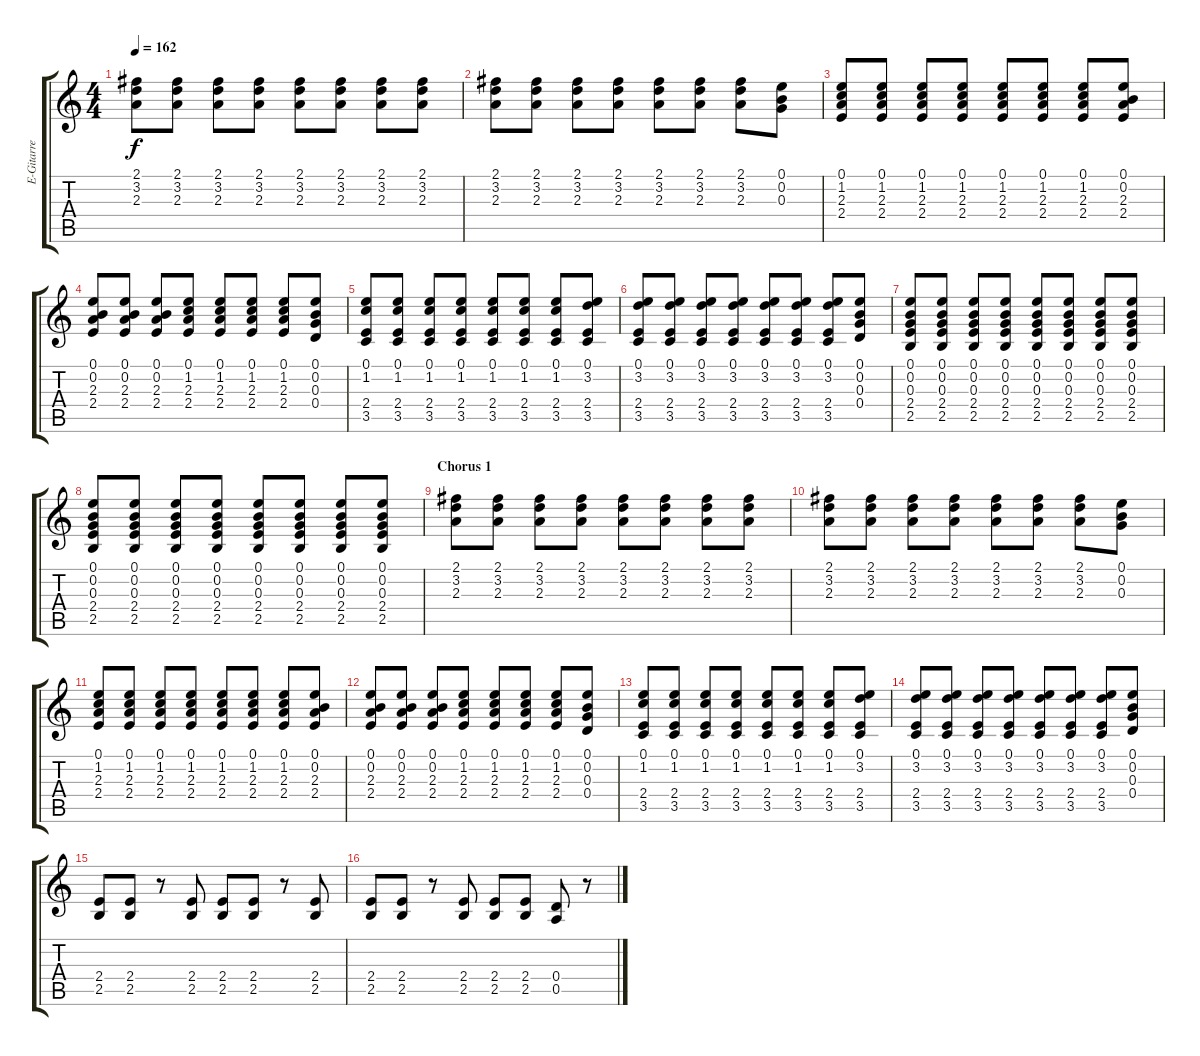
\track ("E-Gitarre" "E-Gitarre") {instrument distortionguitar}
\staff {score tabs}
\tuning (E4 B3 G3 D3 A2 E2) {hide}
\ts (4 4)
\tempo 162
\clef g2
\ks c
(2.1 3.2 2.3).8{dy f} (2.1 3.2 2.3).8 (2.1 3.2 2.3).8 (2.1 3.2 2.3).8 (2.1 3.2 2.3).8 (2.1 3.2 2.3).8 (2.1 3.2 2.3).8 (2.1 3.2 2.3).8 |
(2.1 3.2 2.3).8 (2.1 3.2 2.3).8 (2.1 3.2 2.3).8 (2.1 3.2 2.3).8 (2.1 3.2 2.3).8 (2.1 3.2 2.3).8 (2.1 3.2 2.3).8 (0.1 0.2 0.3).8 |
(0.1 1.2 2.3 2.4).8 (0.1 1.2 2.3 2.4).8 (0.1 1.2 2.3 2.4).8 (0.1 1.2 2.3 2.4).8 (0.1 1.2 2.3 2.4).8 (0.1 1.2 2.3 2.4).8 (0.1 1.2 2.3 2.4).8 (0.1 0.2 2.3 2.4).8 |
(0.1 0.2 2.3 2.4).8 (0.1 0.2 2.3 2.4).8 (0.1 0.2 2.3 2.4).8 (0.1 1.2 2.3 2.4).8 (0.1 1.2 2.3 2.4).8 (0.1 1.2 2.3 2.4).8 (0.1 1.2 2.3 2.4).8 (0.1 0.2 0.3 0.4).8 |
(0.1 1.2 2.4 3.5).8 (0.1 1.2 2.4 3.5).8 (0.1 1.2 2.4 3.5).8 (0.1 1.2 2.4 3.5).8 (0.1 1.2 2.4 3.5).8 (0.1 1.2 2.4 3.5).8 (0.1 1.2 2.4 3.5).8 (0.1 3.2 2.4 3.5).8 |
(0.1 3.2 2.4 3.5).8 (0.1 3.2 2.4 3.5).8 (0.1 3.2 2.4 3.5).8 (0.1 3.2 2.4 3.5).8 (0.1 3.2 2.4 3.5).8 (0.1 3.2 2.4 3.5).8 (0.1 3.2 2.4 3.5).8 (0.1 0.2 0.3 0.4).8 |
(0.1 0.2 0.3 2.4 2.5).8 (0.1 0.2 0.3 2.4 2.5).8 (0.1 0.2 0.3 2.4 2.5).8 (0.1 0.2 0.3 2.4 2.5).8 (0.1 0.2 0.3 2.4 2.5).8 (0.1 0.2 0.3 2.4 2.5).8 (0.1 0.2 0.3 2.4 2.5).8 (0.1 0.2 0.3 2.4 2.5).8 |
(0.1 0.2 0.3 2.4 2.5).8 (0.1 0.2 0.3 2.4 2.5).8 (0.1 0.2 0.3 2.4 2.5).8 (0.1 0.2 0.3 2.4 2.5).8 (0.1 0.2 0.3 2.4 2.5).8 (0.1 0.2 0.3 2.4 2.5).8 (0.1 0.2 0.3 2.4 2.5).8 (0.1 0.2 0.3 2.4 2.5).8 |
\section ("" "Chorus 1")
(2.1 3.2 2.3).8 (2.1 3.2 2.3).8 (2.1 3.2 2.3).8 (2.1 3.2 2.3).8 (2.1 3.2 2.3).8 (2.1 3.2 2.3).8 (2.1 3.2 2.3).8 (2.1 3.2 2.3).8 |
(2.1 3.2 2.3).8 (2.1 3.2 2.3).8 (2.1 3.2 2.3).8 (2.1 3.2 2.3).8 (2.1 3.2 2.3).8 (2.1 3.2 2.3).8 (2.1 3.2 2.3).8 (0.1 0.2 0.3).8 |
(0.1 1.2 2.3 2.4).8 (0.1 1.2 2.3 2.4).8 (0.1 1.2 2.3 2.4).8 (0.1 1.2 2.3 2.4).8 (0.1 1.2 2.3 2.4).8 (0.1 1.2 2.3 2.4).8 (0.1 1.2 2.3 2.4).8 (0.1 0.2 2.3 2.4).8 |
(0.1 0.2 2.3 2.4).8 (0.1 0.2 2.3 2.4).8 (0.1 0.2 2.3 2.4).8 (0.1 1.2 2.3 2.4).8 (0.1 1.2 2.3 2.4).8 (0.1 1.2 2.3 2.4).8 (0.1 1.2 2.3 2.4).8 (0.1 0.2 0.3 0.4).8 |
(0.1 1.2 2.4 3.5).8 (0.1 1.2 2.4 3.5).8 (0.1 1.2 2.4 3.5).8 (0.1 1.2 2.4 3.5).8 (0.1 1.2 2.4 3.5).8 (0.1 1.2 2.4 3.5).8 (0.1 1.2 2.4 3.5).8 (0.1 3.2 2.4 3.5).8 |
(0.1 3.2 2.4 3.5).8 (0.1 3.2 2.4 3.5).8 (0.1 3.2 2.4 3.5).8 (0.1 3.2 2.4 3.5).8 (0.1 3.2 2.4 3.5).8 (0.1 3.2 2.4 3.5).8 (0.1 3.2 2.4 3.5).8 (0.1 0.2 0.3 0.4).8 |
(2.4 2.5).8 (2.4 2.5).8 r.8 (2.4 2.5).8 (2.4 2.5).8 (2.4 2.5).8 r.8 (2.4 2.5).8 |
(2.4 2.5).8 (2.4 2.5).8 r.8 (2.4 2.5).8 (2.4 2.5).8 (2.4 2.5).8 (0.4 0.5).8 r.8
